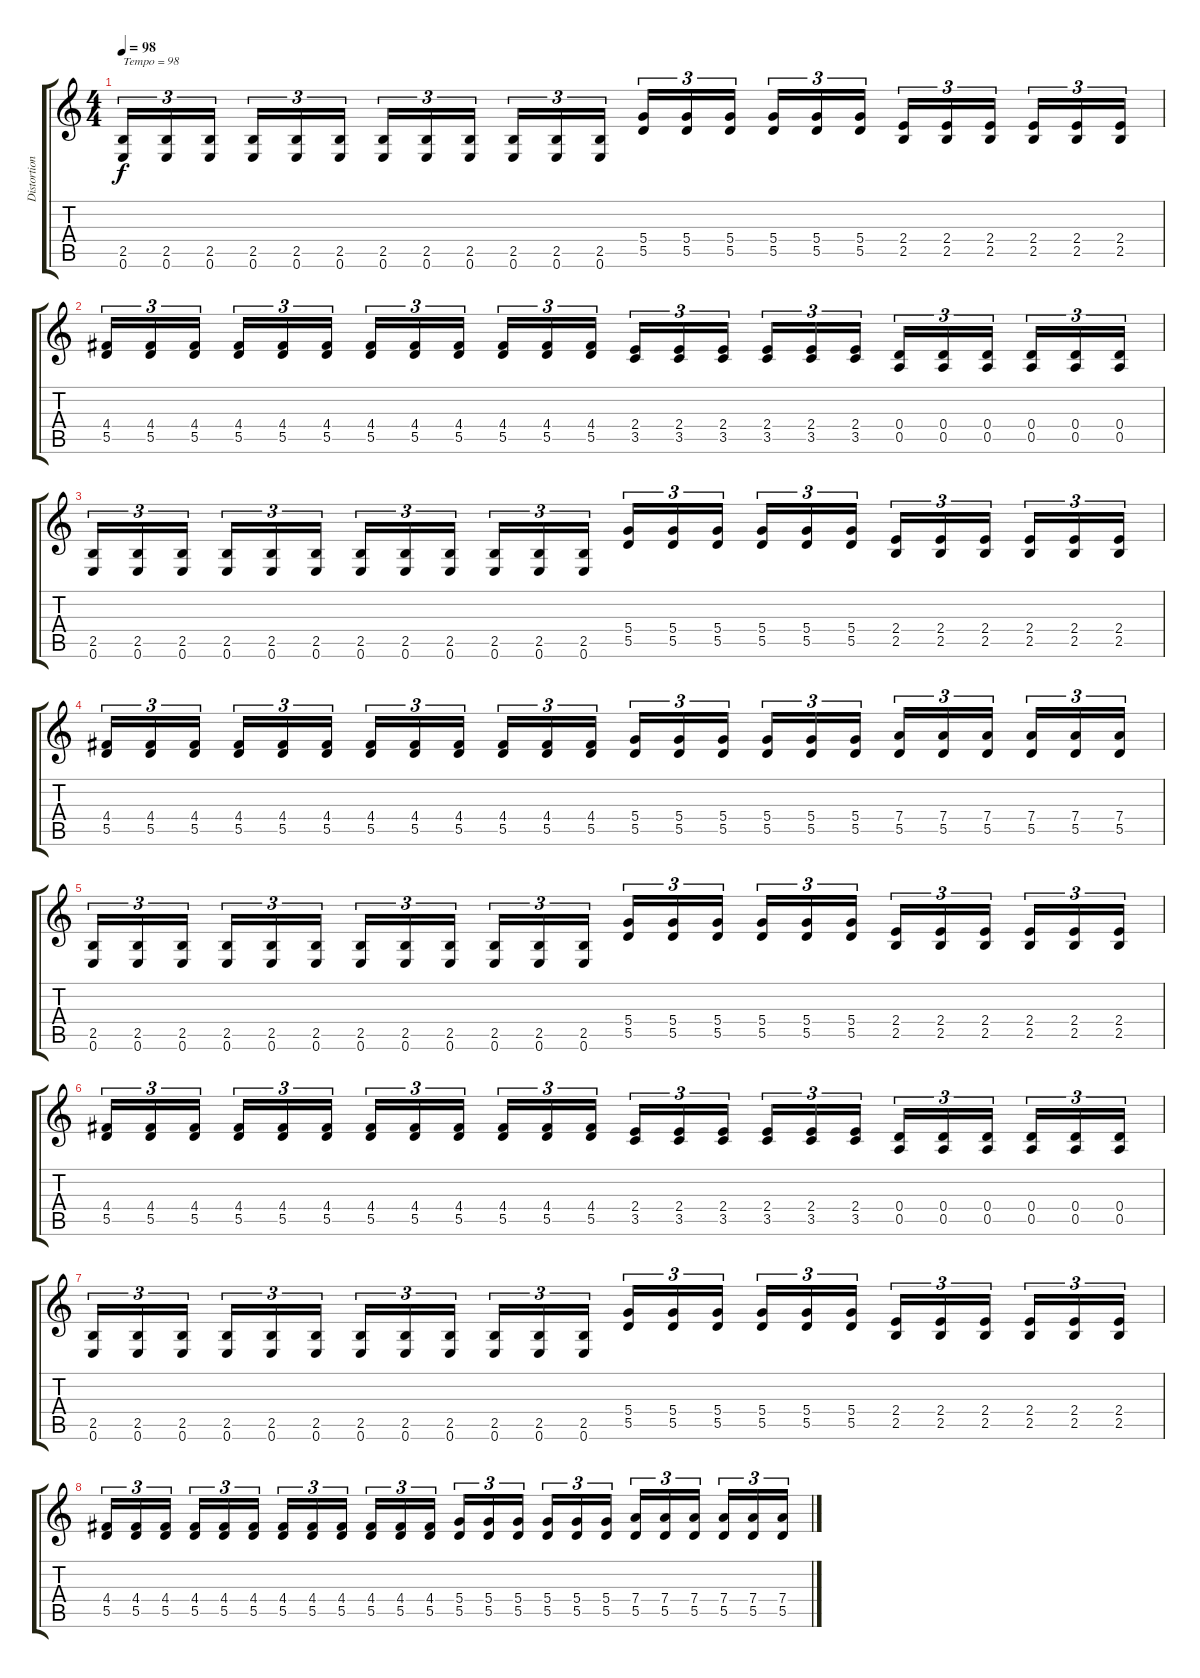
\track ("Distortion guitar 1" "Distortion") {instrument distortionguitar}
\staff {score tabs}
\tuning (E4 B3 G3 D3 A2 E2) {hide}
\ts (4 4)
\tempo 98
\clef g2
\ks c
(2.5 0.6).16{tu (3 2) txt "Tempo = 98" dy f volume 16} (2.5 0.6).16{tu (3 2)} (2.5 0.6).16{tu (3 2)} (2.5 0.6).16{tu (3 2)} (2.5 0.6).16{tu (3 2)} (2.5 0.6).16{tu (3 2)} (2.5 0.6).16{tu (3 2)} (2.5 0.6).16{tu (3 2)} (2.5 0.6).16{tu (3 2)} (2.5 0.6).16{tu (3 2)} (2.5 0.6).16{tu (3 2)} (2.5 0.6).16{tu (3 2)} (5.4 5.5).16{tu (3 2)} (5.4 5.5).16{tu (3 2)} (5.4 5.5).16{tu (3 2)} (5.4 5.5).16{tu (3 2)} (5.4 5.5).16{tu (3 2)} (5.4 5.5).16{tu (3 2)} (2.4 2.5).16{tu (3 2)} (2.4 2.5).16{tu (3 2)} (2.4 2.5).16{tu (3 2)} (2.4 2.5).16{tu (3 2)} (2.4 2.5).16{tu (3 2)} (2.4 2.5).16{tu (3 2)} |
(4.4 5.5).16{tu (3 2)} (4.4 5.5).16{tu (3 2)} (4.4 5.5).16{tu (3 2)} (4.4 5.5).16{tu (3 2)} (4.4 5.5).16{tu (3 2)} (4.4 5.5).16{tu (3 2)} (4.4 5.5).16{tu (3 2)} (4.4 5.5).16{tu (3 2)} (4.4 5.5).16{tu (3 2)} (4.4 5.5).16{tu (3 2)} (4.4 5.5).16{tu (3 2)} (4.4 5.5).16{tu (3 2)} (2.4 3.5).16{tu (3 2)} (2.4 3.5).16{tu (3 2)} (2.4 3.5).16{tu (3 2)} (2.4 3.5).16{tu (3 2)} (2.4 3.5).16{tu (3 2)} (2.4 3.5).16{tu (3 2)} (0.4 0.5).16{tu (3 2)} (0.4 0.5).16{tu (3 2)} (0.4 0.5).16{tu (3 2)} (0.4 0.5).16{tu (3 2)} (0.4 0.5).16{tu (3 2)} (0.4 0.5).16{tu (3 2)} |
(2.5 0.6).16{tu (3 2)} (2.5 0.6).16{tu (3 2)} (2.5 0.6).16{tu (3 2)} (2.5 0.6).16{tu (3 2)} (2.5 0.6).16{tu (3 2)} (2.5 0.6).16{tu (3 2)} (2.5 0.6).16{tu (3 2)} (2.5 0.6).16{tu (3 2)} (2.5 0.6).16{tu (3 2)} (2.5 0.6).16{tu (3 2)} (2.5 0.6).16{tu (3 2)} (2.5 0.6).16{tu (3 2)} (5.4 5.5).16{tu (3 2)} (5.4 5.5).16{tu (3 2)} (5.4 5.5).16{tu (3 2)} (5.4 5.5).16{tu (3 2)} (5.4 5.5).16{tu (3 2)} (5.4 5.5).16{tu (3 2)} (2.4 2.5).16{tu (3 2)} (2.4 2.5).16{tu (3 2)} (2.4 2.5).16{tu (3 2)} (2.4 2.5).16{tu (3 2)} (2.4 2.5).16{tu (3 2)} (2.4 2.5).16{tu (3 2)} |
(4.4 5.5).16{tu (3 2)} (4.4 5.5).16{tu (3 2)} (4.4 5.5).16{tu (3 2)} (4.4 5.5).16{tu (3 2)} (4.4 5.5).16{tu (3 2)} (4.4 5.5).16{tu (3 2)} (4.4 5.5).16{tu (3 2)} (4.4 5.5).16{tu (3 2)} (4.4 5.5).16{tu (3 2)} (4.4 5.5).16{tu (3 2)} (4.4 5.5).16{tu (3 2)} (4.4 5.5).16{tu (3 2)} (5.4 5.5).16{tu (3 2)} (5.4 5.5).16{tu (3 2)} (5.4 5.5).16{tu (3 2)} (5.4 5.5).16{tu (3 2)} (5.4 5.5).16{tu (3 2)} (5.4 5.5).16{tu (3 2)} (7.4 5.5).16{tu (3 2)} (7.4 5.5).16{tu (3 2)} (7.4 5.5).16{tu (3 2)} (7.4 5.5).16{tu (3 2)} (7.4 5.5).16{tu (3 2)} (7.4 5.5).16{tu (3 2)} |
(2.5 0.6).16{tu (3 2)} (2.5 0.6).16{tu (3 2)} (2.5 0.6).16{tu (3 2)} (2.5 0.6).16{tu (3 2)} (2.5 0.6).16{tu (3 2)} (2.5 0.6).16{tu (3 2)} (2.5 0.6).16{tu (3 2)} (2.5 0.6).16{tu (3 2)} (2.5 0.6).16{tu (3 2)} (2.5 0.6).16{tu (3 2)} (2.5 0.6).16{tu (3 2)} (2.5 0.6).16{tu (3 2)} (5.4 5.5).16{tu (3 2)} (5.4 5.5).16{tu (3 2)} (5.4 5.5).16{tu (3 2)} (5.4 5.5).16{tu (3 2)} (5.4 5.5).16{tu (3 2)} (5.4 5.5).16{tu (3 2)} (2.4 2.5).16{tu (3 2)} (2.4 2.5).16{tu (3 2)} (2.4 2.5).16{tu (3 2)} (2.4 2.5).16{tu (3 2)} (2.4 2.5).16{tu (3 2)} (2.4 2.5).16{tu (3 2)} |
(4.4 5.5).16{tu (3 2)} (4.4 5.5).16{tu (3 2)} (4.4 5.5).16{tu (3 2)} (4.4 5.5).16{tu (3 2)} (4.4 5.5).16{tu (3 2)} (4.4 5.5).16{tu (3 2)} (4.4 5.5).16{tu (3 2)} (4.4 5.5).16{tu (3 2)} (4.4 5.5).16{tu (3 2)} (4.4 5.5).16{tu (3 2)} (4.4 5.5).16{tu (3 2)} (4.4 5.5).16{tu (3 2)} (2.4 3.5).16{tu (3 2)} (2.4 3.5).16{tu (3 2)} (2.4 3.5).16{tu (3 2)} (2.4 3.5).16{tu (3 2)} (2.4 3.5).16{tu (3 2)} (2.4 3.5).16{tu (3 2)} (0.4 0.5).16{tu (3 2)} (0.4 0.5).16{tu (3 2)} (0.4 0.5).16{tu (3 2)} (0.4 0.5).16{tu (3 2)} (0.4 0.5).16{tu (3 2)} (0.4 0.5).16{tu (3 2)} |
(2.5 0.6).16{tu (3 2)} (2.5 0.6).16{tu (3 2)} (2.5 0.6).16{tu (3 2)} (2.5 0.6).16{tu (3 2)} (2.5 0.6).16{tu (3 2)} (2.5 0.6).16{tu (3 2)} (2.5 0.6).16{tu (3 2)} (2.5 0.6).16{tu (3 2)} (2.5 0.6).16{tu (3 2)} (2.5 0.6).16{tu (3 2)} (2.5 0.6).16{tu (3 2)} (2.5 0.6).16{tu (3 2)} (5.4 5.5).16{tu (3 2)} (5.4 5.5).16{tu (3 2)} (5.4 5.5).16{tu (3 2)} (5.4 5.5).16{tu (3 2)} (5.4 5.5).16{tu (3 2)} (5.4 5.5).16{tu (3 2)} (2.4 2.5).16{tu (3 2)} (2.4 2.5).16{tu (3 2)} (2.4 2.5).16{tu (3 2)} (2.4 2.5).16{tu (3 2)} (2.4 2.5).16{tu (3 2)} (2.4 2.5).16{tu (3 2)} |
(4.4 5.5).16{tu (3 2)} (4.4 5.5).16{tu (3 2)} (4.4 5.5).16{tu (3 2)} (4.4 5.5).16{tu (3 2)} (4.4 5.5).16{tu (3 2)} (4.4 5.5).16{tu (3 2)} (4.4 5.5).16{tu (3 2)} (4.4 5.5).16{tu (3 2)} (4.4 5.5).16{tu (3 2)} (4.4 5.5).16{tu (3 2)} (4.4 5.5).16{tu (3 2)} (4.4 5.5).16{tu (3 2)} (5.4 5.5).16{tu (3 2)} (5.4 5.5).16{tu (3 2)} (5.4 5.5).16{tu (3 2)} (5.4 5.5).16{tu (3 2)} (5.4 5.5).16{tu (3 2)} (5.4 5.5).16{tu (3 2)} (7.4 5.5).16{tu (3 2)} (7.4 5.5).16{tu (3 2)} (7.4 5.5).16{tu (3 2)} (7.4 5.5).16{tu (3 2)} (7.4 5.5).16{tu (3 2)} (7.4 5.5).16{tu (3 2)}
